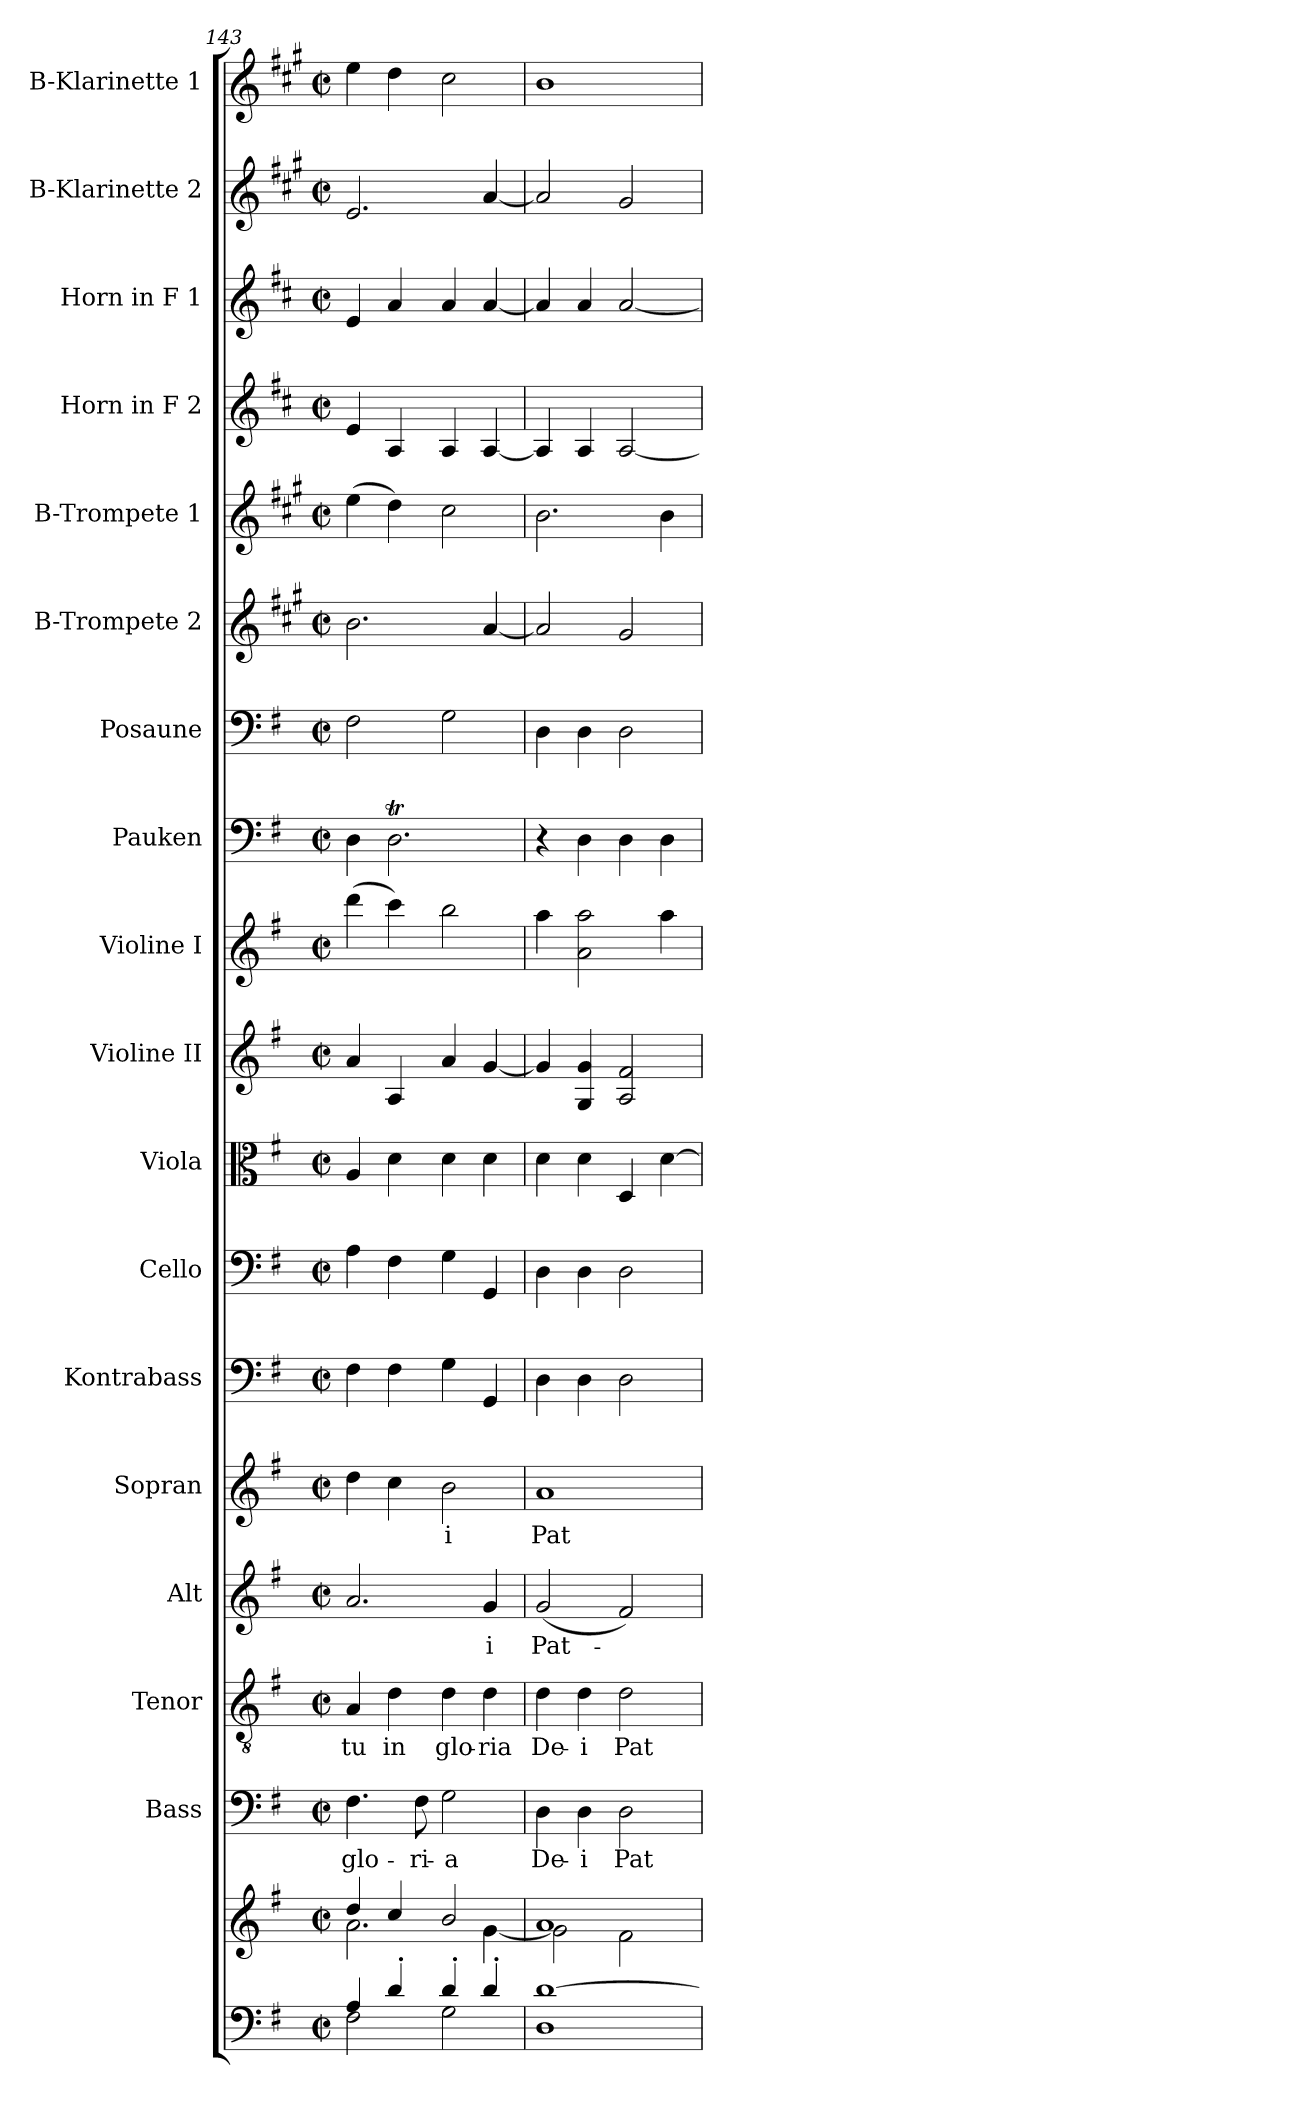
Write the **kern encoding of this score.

**kern	**kern	**kern	**text	**kern	**text	**kern	**text	**kern	**text	**kern	**kern	**kern	**kern	**kern	**kern	**kern	**kern	**kern	**kern	**kern	**kern	**kern
*part18	*part18	*part17	*part17	*part16	*part16	*part15	*part15	*part14	*part14	*part13	*part12	*part11	*part10	*part9	*part8	*part7	*part6	*part5	*part4	*part3	*part2	*part1
*staff19	*staff18	*staff17	*staff17	*staff16	*staff16	*staff15	*staff15	*staff14	*staff14	*staff13	*staff12	*staff11	*staff10	*staff9	*staff8	*staff7	*staff6	*staff5	*staff4	*staff3	*staff2	*staff1
*	*	*I"Bass	*	*I"Tenor	*	*I"Alt	*	*I"Sopran	*	*I"Kontrabass	*I"Cello	*I"Viola	*I"Violine II	*I"Violine I	*I"Pauken	*I"Posaune	*I"B-Trompete 2	*I"B-Trompete 1	*I"Horn in F 2	*I"Horn in F 1	*I"B-Klarinette 2	*I"B-Klarinette 1
*	*	*I'B.	*	*I'T.	*	*I'A.	*	*I'S.	*	*I'Kb.	*	*I'Vla.	*I'Vl. II	*I'Vl. I	*I'Pk.	*I'Pos.	*I'B Trp. 2	*I'B Trp. 1	*	*	*I'B Kl. 2	*I'B Kl. 1
*clefF4	*clefG2	*clefF4	*	*clefGv2	*	*clefG2	*	*clefG2	*	*clefF4	*clefF4	*clefC3	*clefG2	*clefG2	*clefF4	*clefF4	*clefG2	*clefG2	*clefG2	*clefG2	*clefG2	*clefG2
*	*	*	*	*	*	*	*	*	*	*ITrd7c12	*	*	*	*	*	*	*ITrd1c2	*ITrd1c2	*ITrd4c7	*ITrd4c7	*ITrd1c2	*ITrd1c2
*k[f#]	*k[f#]	*k[f#]	*	*k[f#]	*	*k[f#]	*	*k[f#]	*	*k[f#]	*k[f#]	*k[f#]	*k[f#]	*k[f#]	*k[f#]	*k[f#]	*k[f#]	*k[f#]	*k[f#]	*k[f#]	*k[f#]	*k[f#]
*G:	*G:	*G:	*	*G:	*	*G:	*	*G:	*	*G:	*G:	*G:	*G:	*G:	*G:	*G:	*G:	*G:	*G:	*G:	*G:	*G:
*M2/2	*M2/2	*M2/2	*	*M2/2	*	*M2/2	*	*M2/2	*	*M2/2	*M2/2	*M2/2	*M2/2	*M2/2	*M2/2	*M2/2	*M2/2	*M2/2	*M2/2	*M2/2	*M2/2	*M2/2
*met(c|)	*met(c|)	*met(c|)	*	*met(c|)	*	*met(c|)	*	*met(c|)	*	*met(c|)	*met(c|)	*met(c|)	*met(c|)	*met(c|)	*met(c|)	*met(c|)	*met(c|)	*met(c|)	*met(c|)	*met(c|)	*met(c|)	*met(c|)
=143	=143	=143	=143	=143	=143	=143	=143	=143	=143	=143	=143	=143	=143	=143	=143	=143	=143	=143	=143	=143	=143	=143
*^	*^	*	*	*	*	*	*	*	*	*	*	*	*	*	*	*	*	*	*	*	*	*
!	!	!	!	!	!LO:LY:b	!	!LO:LY:b	!	!	!	!	!	!	!	!	!	!	!	!	!	!	!	!	!
4A/	2F#\	4dd/	2.a\	4.F#\	glo-	4A/	-tu	2.a/	.	4dd\	.	4FF#\	4A\	4A/	4a/	(>4ddd\	4D\	2F#\	2.a\	(>4dd\	4A/	4A/	2.d/	4dd\
!	!	!	!	!	!	!	!LO:LY:b	!	!	!	!	!	!	!	!	!	!	!	!	!	!	!	!	!
4d'>/	.	4cc/	.	.	.	4d\	in	.	.	4cc\	.	4FF#\	4F#\	4d\	4A/	4ccc\)	2.DT\	.	.	4cc\)	4D/	4d/	.	4cc\
!	!	!	!	!	!LO:LY:b	!	!	!	!	!	!	!	!	!	!	!	!	!	!	!	!	!	!	!
.	.	.	.	8F#\	-ri-	.	.	.	.	.	.	.	.	.	.	.	.	.	.	.	.	.	.	.
!	!	!	!	!	!LO:LY:b	!	!LO:LY:b	!	!	!	!LO:LY:b	!	!	!	!	!	!	!	!	!	!	!	!	!
4d'>/	2G\	2b/	.	2G\	-a	4d\	glo-	.	.	2b\	-i	4GG\	4G\	4d\	4a/	2bb\	.	2G\	.	2b\	4D/	4d/	.	2b\
!	!	!	!	!	!	!	!LO:LY:b	!	!LO:LY:b	!	!	!	!	!	!	!	!	!	!	!	!	!	!	!
4d'>/	.	.	[<4g\	.	.	4d\	-ria	4g/	-i	.	.	4GGG/	4GG/	4d\	[4g/	.	.	.	[4g/	.	[4D/	[4d/	[4g/	.
=144	=144	=144	=144	=144	=144	=144	=144	=144	=144	=144	=144	=144	=144	=144	=144	=144	=144	=144	=144	=144	=144	=144	=144	=144
!	!	!	!	!	!LO:LY:b	!	!LO:LY:b	!	!LO:LY:b	!	!LO:LY:b	!	!	!	!	!	!	!	!	!	!	!	!	!
[>1d	1D	1a	2g\]	4D\	De-	4d\	De-	(<2g/	Pat-	1a	Pat-	4DD\	4D\	4d\	4g/]	4aa\	4r	4D\	2g/]	2.a\	4D/]	4d/]	2g/]	1a
!	!	!	!	!	!LO:LY:b	!	!LO:LY:b	!	!	!	!	!	!	!	!	!	!	!	!	!	!	!	!	!
.	.	.	.	4D\	-i	4d\	-i	.	.	.	.	4DD\	4D\	4d\	4G/ 4g/	2a\ 2aa\	4D\	4D\	.	.	4D/	4d/	.	.
!	!	!	!	!	!LO:LY:b	!	!LO:LY:b	!	!	!	!	!	!	!	!	!	!	!	!	!	!	!	!	!
.	.	.	2f#\	2D\	Pat-	2d\	Pat-	2f#/)	.	.	.	2DD\	2D\	4D/	2A/ 2f#/	.	4D\	2D\	2f#/	.	[2D/	[2d/	2f#/	.
.	.	.	.	.	.	.	.	.	.	.	.	.	.	[4d\	.	4aa\	4D\	.	.	4a\	.	.	.	.
*v	*v	*	*	*	*	*	*	*	*	*	*	*	*	*	*	*	*	*	*	*	*	*	*	*
*	*v	*v	*	*	*	*	*	*	*	*	*	*	*	*	*	*	*	*	*	*	*	*	*
=	=	=	=	=	=	=	=	=	=	=	=	=	=	=	=	=	=	=	=	=	=	=
*-	*-	*-	*-	*-	*-	*-	*-	*-	*-	*-	*-	*-	*-	*-	*-	*-	*-	*-	*-	*-	*-	*-
